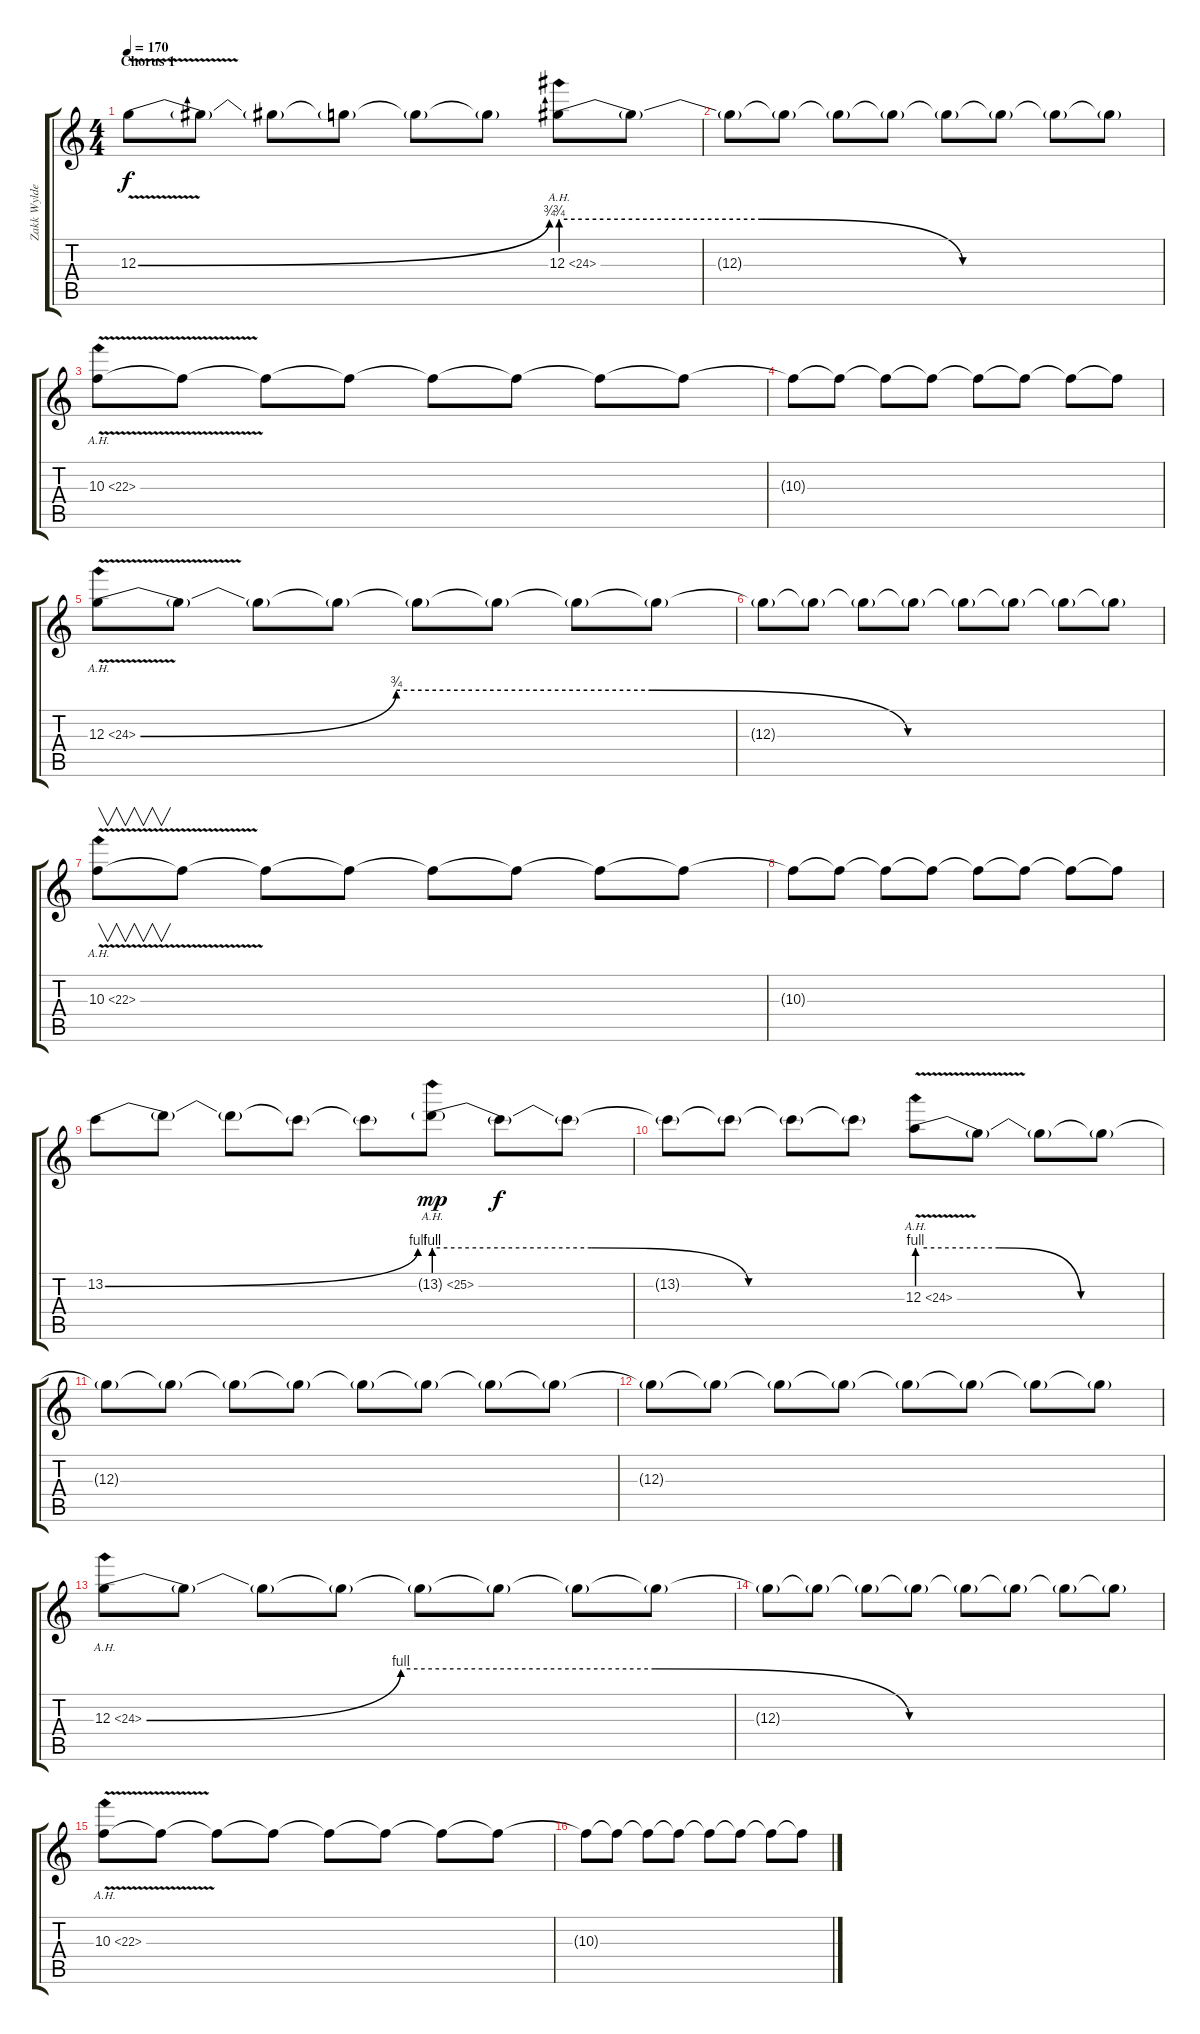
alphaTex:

\track ("Zakk Wylde (Lead Guitar)" "Zakk Wylde") {instrument overdrivenguitar}
\staff {score tabs}
\tuning (E4 B3 G3 D3 A2 D2) {hide}
\ts (4 4)
\section ("" "Chorus 1")
\tempo 170
\clef g2
\ks c
12.3{be (bend 0 0 60 3) v}.8{dy f volume 12} 12.3{t}.8 12.3{t}.8 12.3{t}.8 12.3{t}.8 12.3{t}.8 12.3{be (custom 0 3 20 3 40 0 60 0) ah 12}.8 12.3{t}.8 |
12.3{t}.8 12.3{t}.8 12.3{t}.8 12.3{t}.8 12.3{t}.8 12.3{t}.8 12.3{t}.8 12.3{t}.8 |
10.3{ah 12 v}.8 10.3{t}.8 10.3{t}.8 10.3{t}.8 10.3{t}.8 10.3{t}.8 10.3{t}.8 10.3{t}.8 |
10.3{t}.8 10.3{t}.8 10.3{t}.8 10.3{t}.8 10.3{t}.8 10.3{t}.8 10.3{t}.8 10.3{t}.8 |
12.3{be (custom 0 0 15 3 30 3 45 0 60 0) ah 12 v}.8 12.3{t}.8 12.3{t}.8 12.3{t}.8 12.3{t}.8 12.3{t}.8 12.3{t}.8 12.3{t}.8 |
12.3{t}.8 12.3{t}.8 12.3{t}.8 12.3{t}.8 12.3{t}.8 12.3{t}.8 12.3{t}.8 12.3{t}.8 |
10.3{ah 12 v}.8{v} 10.3{t}.8 10.3{t}.8 10.3{t}.8 10.3{t}.8 10.3{t}.8 10.3{t}.8 10.3{t}.8 |
10.3{t}.8 10.3{t}.8 10.3{t}.8 10.3{t}.8 10.3{t}.8 10.3{t}.8 10.3{t}.8 10.3{t}.8 |
13.2{be (bend 0 0 60 4)}.8 13.2{t}.8 13.2{t}.8 13.2{t}.8 13.2{t}.8 13.2{be (custom 0 4 20 4 40 0 60 0) ah 12 g}.8{dy mp} 13.2{t}.8{dy f} 13.2{t}.8 |
13.2{t}.8 13.2{t}.8 13.2{t}.8 13.2{t}.8 12.3{be (custom 0 4 20 4 40 0 60 0) ah 12 v}.8 12.3{t}.8 12.3{t}.8 12.3{t}.8 |
12.3{t}.8 12.3{t}.8 12.3{t}.8 12.3{t}.8 12.3{t}.8 12.3{t}.8 12.3{t}.8 12.3{t}.8 |
12.3{t}.8 12.3{t}.8 12.3{t}.8 12.3{t}.8 12.3{t}.8 12.3{t}.8 12.3{t}.8 12.3{t}.8 |
12.3{be (custom 0 0 15 4 30 4 45 0 60 0) ah 12}.8 12.3{t}.8 12.3{t}.8 12.3{t}.8 12.3{t}.8 12.3{t}.8 12.3{t}.8 12.3{t}.8 |
12.3{t}.8 12.3{t}.8 12.3{t}.8 12.3{t}.8 12.3{t}.8 12.3{t}.8 12.3{t}.8 12.3{t}.8 |
10.3{ah 12 v}.8 10.3{t}.8 10.3{t}.8 10.3{t}.8 10.3{t}.8 10.3{t}.8 10.3{t}.8 10.3{t}.8 |
10.3{t}.8 10.3{t}.8 10.3{t}.8 10.3{t}.8 10.3{t}.8 10.3{t}.8 10.3{t}.8 10.3{t}.8
